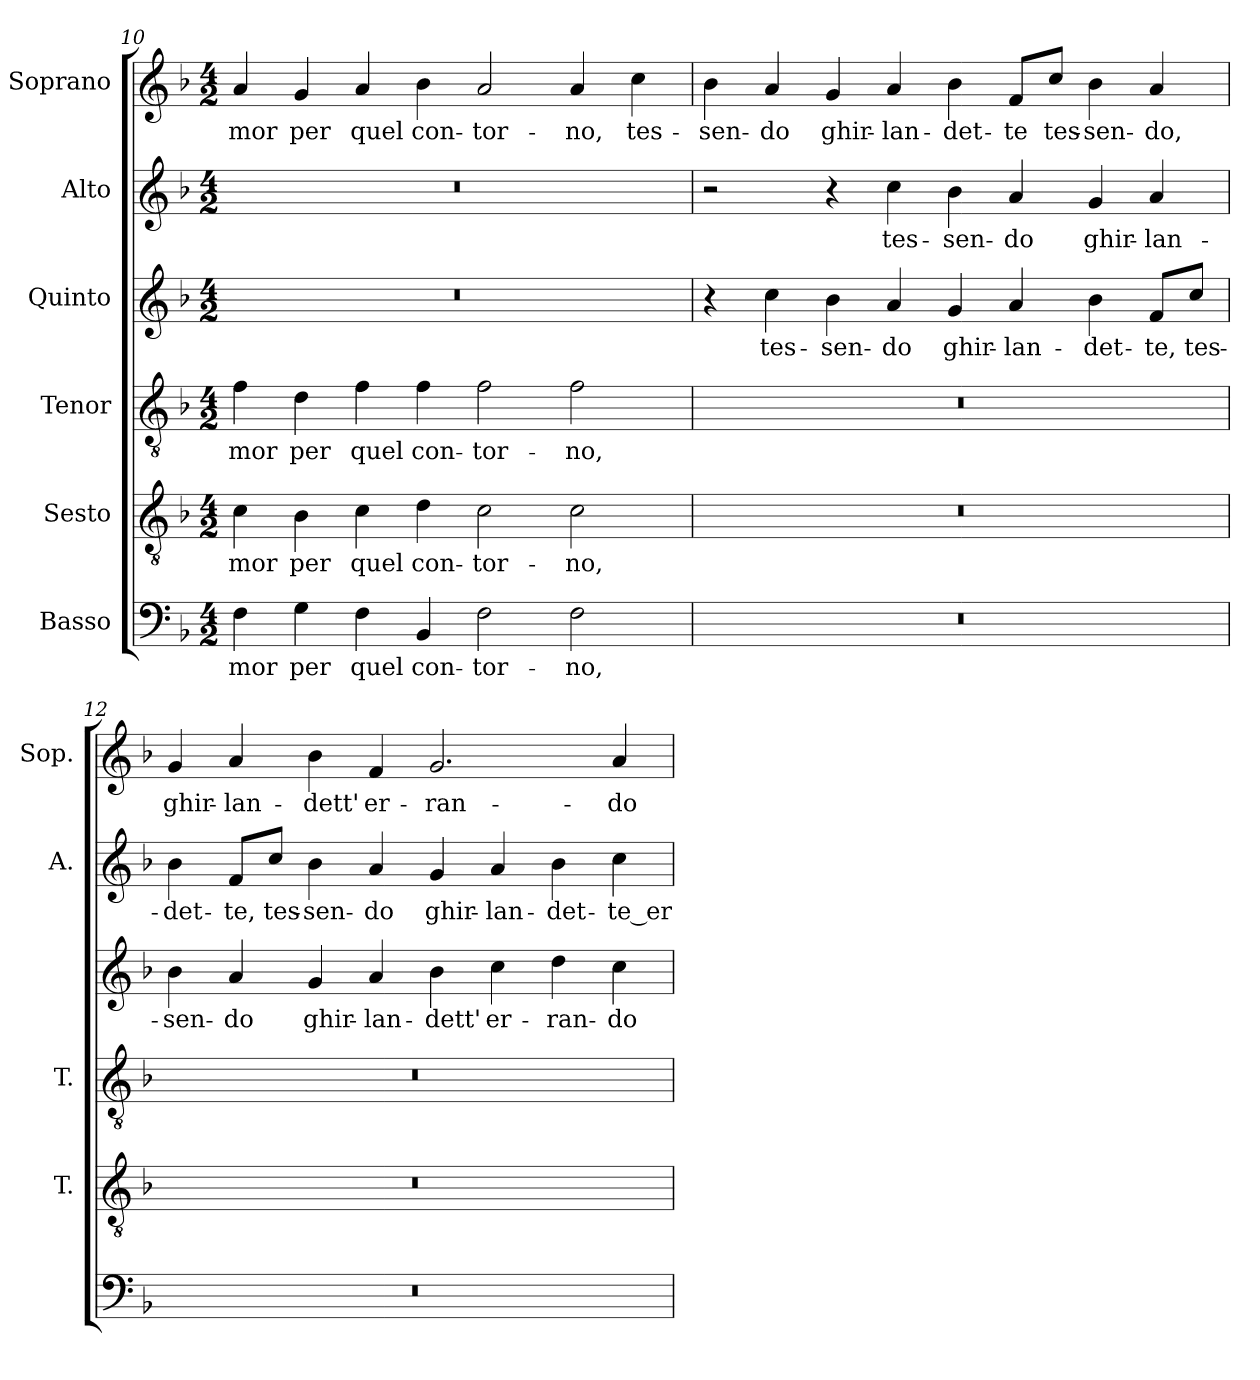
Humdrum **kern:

**kern	**text	**kern	**text	**kern	**text	**kern	**text	**kern	**text	**kern	**text
*part6	*part6	*part5	*part5	*part4	*part4	*part3	*part3	*part2	*part2	*part1	*part1
*staff6	*staff6	*staff5	*staff5	*staff4	*staff4	*staff3	*staff3	*staff2	*staff2	*staff1	*staff1
*I"Basso	*	*I"Sesto	*	*I"Tenor	*	*I"Quinto	*	*I"Alto	*	*I"Soprano	*
*	*	*I'T.	*	*I'T.	*	*	*	*I'A.	*	*I'Sop.	*
*clefF4	*	*clefGv2	*	*clefGv2	*	*clefG2	*	*clefG2	*	*clefG2	*
*	*	*ITrd7c12	*	*ITrd7c12	*	*	*	*	*	*	*
*k[b-]	*	*k[b-]	*	*k[b-]	*	*k[b-]	*	*k[b-]	*	*k[b-]	*
*F:	*	*F:	*	*F:	*	*F:	*	*F:	*	*F:	*
*M4/2	*	*M4/2	*	*M4/2	*	*M4/2	*	*M4/2	*	*M4/2	*
=10	=10	=10	=10	=10	=10	=10	=10	=10	=10	=10	=10
!	!LO:LY:b:color=#000000	!	!	!	!	!	!	!	!	!	!
!	!	!	!LO:LY:b:color=#000000	!	!	!	!	!	!	!	!
!	!	!	!	!	!LO:LY:b:color=#000000	!LO:N:vis=1	!	!LO:N:vis=1	!	!	!
!	!	!	!	!	!	!	!	!	!	!	!LO:LY:b:color=#000000
4Fi\	-mor	4Ci\	-mor	4Fi\	-mor	0r	.	0r	.	4ai/	-mor
!	!LO:LY:b:color=#000000	!	!	!	!	!	!	!	!	!	!
!	!	!	!LO:LY:b:color=#000000	!	!	!	!	!	!	!	!
!	!	!	!	!	!LO:LY:b:color=#000000	!	!	!	!	!	!
!	!	!	!	!	!	!	!	!	!	!	!LO:LY:b:color=#000000
4Gi\	per	4BB-i\	per	4Di\	per	.	.	.	.	4gi/	per
!	!LO:LY:b:color=#000000	!	!	!	!	!	!	!	!	!	!
!	!	!	!LO:LY:b:color=#000000	!	!	!	!	!	!	!	!
!	!	!	!	!	!LO:LY:b:color=#000000	!	!	!	!	!	!
!	!	!	!	!	!	!	!	!	!	!	!LO:LY:b:color=#000000
4Fi\	quel	4Ci\	quel	4Fi\	quel	.	.	.	.	4ai/	quel
!	!LO:LY:b:color=#000000	!	!	!	!	!	!	!	!	!	!
!	!	!	!LO:LY:b:color=#000000	!	!	!	!	!	!	!	!
!	!	!	!	!	!LO:LY:b:color=#000000	!	!	!	!	!	!
!	!	!	!	!	!	!	!	!	!	!	!LO:LY:b:color=#000000
4BB-i/	con-	4Di\	con-	4Fi\	con-	.	.	.	.	4b-i\	con-
!	!LO:LY:b:color=#000000	!	!	!	!	!	!	!	!	!	!
!	!	!	!LO:LY:b:color=#000000	!	!	!	!	!	!	!	!
!	!	!	!	!	!LO:LY:b:color=#000000	!	!	!	!	!	!
!	!	!	!	!	!	!	!	!	!	!	!LO:LY:b:color=#000000
2Fi\	-tor-	2Ci\	-tor-	2Fi\	-tor-	.	.	.	.	2ai/	-tor-
!	!LO:LY:b:color=#000000	!	!	!	!	!	!	!	!	!	!
!	!	!	!LO:LY:b:color=#000000	!	!	!	!	!	!	!	!
!	!	!	!	!	!LO:LY:b:color=#000000	!	!	!	!	!	!
!	!	!	!	!	!	!	!	!	!	!	!LO:LY:b:color=#000000
2Fi\	-no,	2Ci\	-no,	2Fi\	-no,	.	.	.	.	4ai/	-no,
!	!	!	!	!	!	!	!	!	!	!	!LO:LY:b:color=#000000
.	.	.	.	.	.	.	.	.	.	4cci\	tes-
!!LO:PB:g=z
=11	=11	=11	=11	=11	=11	=11	=11	=11	=11	=11	=11
!LO:N:vis=1	!	!LO:N:vis=1	!	!LO:N:vis=1	!	!	!	!	!	!	!
!	!	!	!	!	!	!	!	!	!	!	!LO:LY:b:color=#000000
0r	.	0r	.	0r	.	4r	.	2r	.	4b-i\	-sen-
!	!	!	!	!	!	!	!LO:LY:b:color=#000000	!	!	!	!
!	!	!	!	!	!	!	!	!	!	!	!LO:LY:b:color=#000000
.	.	.	.	.	.	4cci\	tes-	.	.	4ai/	-do
!	!	!	!	!	!	!	!LO:LY:b:color=#000000	!	!	!	!
!	!	!	!	!	!	!	!	!	!	!	!LO:LY:b:color=#000000
.	.	.	.	.	.	4b-i\	-sen-	4r	.	4gi/	ghir-
!	!	!	!	!	!	!	!LO:LY:b:color=#000000	!	!	!	!
!	!	!	!	!	!	!	!	!	!LO:LY:b:color=#000000	!	!
!	!	!	!	!	!	!	!	!	!	!	!LO:LY:b:color=#000000
.	.	.	.	.	.	4ai/	-do	4cci\	tes-	4ai/	-lan-
!	!	!	!	!	!	!	!LO:LY:b:color=#000000	!	!	!	!
!	!	!	!	!	!	!	!	!	!LO:LY:b:color=#000000	!	!
!	!	!	!	!	!	!	!	!	!	!	!LO:LY:b:color=#000000
.	.	.	.	.	.	4gi/	ghir-	4b-i\	-sen-	4b-i\	-det-
!	!	!	!	!	!	!	!LO:LY:b:color=#000000	!	!	!	!
!	!	!	!	!	!	!	!	!	!LO:LY:b:color=#000000	!	!
!	!	!	!	!	!	!	!	!	!	!	!LO:LY:b:color=#000000
.	.	.	.	.	.	4ai/	-lan-	4ai/	-do	8fi/L	-te
!	!	!	!	!	!	!	!	!	!	!	!LO:LY:b:color=#000000
.	.	.	.	.	.	.	.	.	.	8cci/J	tes-
!	!	!	!	!	!	!	!LO:LY:b:color=#000000	!	!	!	!
!	!	!	!	!	!	!	!	!	!LO:LY:b:color=#000000	!	!
!	!	!	!	!	!	!	!	!	!	!	!LO:LY:b:color=#000000
.	.	.	.	.	.	4b-i\	-det-	4gi/	ghir-	4b-i\	-sen-
!	!	!	!	!	!	!	!LO:LY:b:color=#000000	!	!	!	!
!	!	!	!	!	!	!	!	!	!LO:LY:b:color=#000000	!	!
!	!	!	!	!	!	!	!	!	!	!	!LO:LY:b:color=#000000
.	.	.	.	.	.	8fi/L	-te,	4ai/	-lan-	4ai/	-do,
!	!	!	!	!	!	!	!LO:LY:b:color=#000000	!	!	!	!
.	.	.	.	.	.	8cci/J	tes-	.	.	.	.
=12	=12	=12	=12	=12	=12	=12	=12	=12	=12	=12	=12
!LO:N:vis=1	!	!LO:N:vis=1	!	!LO:N:vis=1	!	!	!	!	!	!	!
!	!	!	!	!	!	!	!LO:LY:b:color=#000000	!	!	!	!
!	!	!	!	!	!	!	!	!	!LO:LY:b:color=#000000	!	!
!	!	!	!	!	!	!	!	!	!	!	!LO:LY:b:color=#000000
0r	.	0r	.	0r	.	4b-i\	-sen-	4b-i\	-det-	4gi/	ghir-
!	!	!	!	!	!	!	!LO:LY:b:color=#000000	!	!	!	!
!	!	!	!	!	!	!	!	!	!LO:LY:b:color=#000000	!	!
!	!	!	!	!	!	!	!	!	!	!	!LO:LY:b:color=#000000
.	.	.	.	.	.	4ai/	-do	8fi/L	-te,	4ai/	-lan-
!	!	!	!	!	!	!	!	!	!LO:LY:b:color=#000000	!	!
.	.	.	.	.	.	.	.	8cci/J	tes-	.	.
!	!	!	!	!	!	!	!LO:LY:b:color=#000000	!	!	!	!
!	!	!	!	!	!	!	!	!	!LO:LY:b:color=#000000	!	!
!	!	!	!	!	!	!	!	!	!	!	!LO:LY:b:color=#000000
.	.	.	.	.	.	4gi/	ghir-	4b-i\	-sen-	4b-i\	-dett'
!	!	!	!	!	!	!	!LO:LY:b:color=#000000	!	!	!	!
!	!	!	!	!	!	!	!	!	!LO:LY:b:color=#000000	!	!
!	!	!	!	!	!	!	!	!	!	!	!LO:LY:b:color=#000000
.	.	.	.	.	.	4ai/	-lan-	4ai/	-do	4fi/	er-
!	!	!	!	!	!	!	!LO:LY:b:color=#000000	!	!	!	!
!	!	!	!	!	!	!	!	!	!LO:LY:b:color=#000000	!	!
!	!	!	!	!	!	!	!	!	!	!	!LO:LY:b:color=#000000
.	.	.	.	.	.	4b-i\	-dett'	4gi/	ghir-	2.gi/	-ran-
!	!	!	!	!	!	!	!LO:LY:b:color=#000000	!	!	!	!
!	!	!	!	!	!	!	!	!	!LO:LY:b:color=#000000	!	!
.	.	.	.	.	.	4cci\	er-	4ai/	-lan-	.	.
!	!	!	!	!	!	!	!LO:LY:b:color=#000000	!	!	!	!
!	!	!	!	!	!	!	!	!	!LO:LY:b:color=#000000	!	!
.	.	.	.	.	.	4ddi\	-ran-	4b-i\	-det-	.	.
!	!	!	!	!	!	!	!LO:LY:b:color=#000000	!	!	!	!
!	!	!	!	!	!	!	!	!	!LO:LY:b:color=#000000	!	!
!	!	!	!	!	!	!	!	!	!	!	!LO:LY:b:color=#000000
.	.	.	.	.	.	4cci\	-do	4cci\	-te_er-	4ai/	-do
=	=	=	=	=	=	=	=	=	=	=	=
*-	*-	*-	*-	*-	*-	*-	*-	*-	*-	*-	*-
